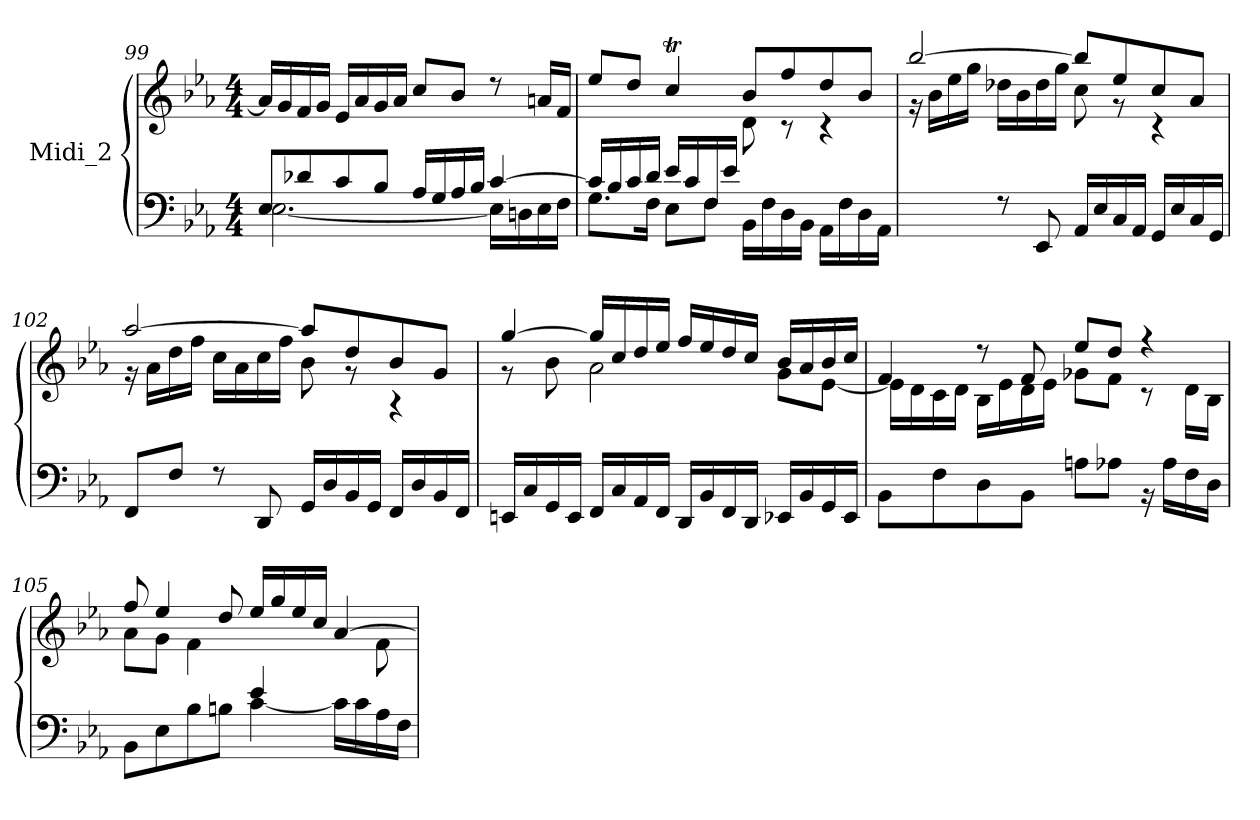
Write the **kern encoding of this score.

**kern	**kern
*part1	*part1
*staff2	*staff1
*I"Midi_2	*
*clefF4	*clefG2
*k[b-e-a-]	*k[b-e-a-]
*E-:	*E-:
*M4/4	*M4/4
=99	=99
*^	*^
8E-L	[2.E-\	16a-/LL]	1ryy
.	.	16g/	.
8d-X	.	16f/	.
.	.	16g/JJ	.
8c	.	16e-/LL	.
.	.	16a-/	.
8B-J	.	16g/	.
.	.	16a-/JJ	.
16A-LL	.	8cc/L	.
16G	.	.	.
16A-	.	8b-/J	.
16B-JJ	.	.	.
[4c/	16E-\LL]	8r	.
.	16Dn\	.	.
.	16E-\	16an/LL	.
.	16F\JJ	16f/JJ	.
=100	=100	=100	=100
16cLL]	8.G\L	8ee-/L	2ryy
16B-/	.	.	.
16c/	.	8dd/J	.
16d/JJ	16F\J	.	.
16e-/LL	8E-L	4ccT/	.
16c/	.	.	.
16F/	8F\J	.	.
16e-/JJ	.	.	.
2ryy	16BB-LL	8b-L	8d\
.	16F\	.	.
.	16D\	8ff	8r
.	16BB-\JJ	.	.
.	16AA-\LL	8dd	4r
.	16F\	.	.
.	16D\	8b-J	.
.	16AA-\JJ	.	.
!!LO:LB:g=z	!!
=101	=101	=101	=101
4ryy	1ryy	[2bb-/	16r
.	.	.	16b-\LL
.	.	.	16ee-\
.	.	.	16gg\JJ
8r	.	.	16dd-X\LL
.	.	.	16b-\
8EE-	.	.	16dd-\
.	.	.	16gg\JJ
16AA-LL	.	8bb-L]	8cc\
16E-	.	.	.
16C	.	8ee-	8r
16AA-JJ	.	.	.
16GGLL	.	8cc	4r
16E-	.	.	.
16C	.	8a-J	.
16GGJJ	.	.	.
=102	=102	=102	=102
8FFL	1ryy	[2aa-/	16r
.	.	.	16a-LL
8FJ	.	.	16dd
.	.	.	16ffJJ
8r	.	.	16ccLL
.	.	.	16a-
8DD	.	.	16cc
.	.	.	16ffJJ
16GGLL	.	8aa-/L]	8b-\
16D	.	.	.
16BB-	.	8dd/	8r
16GGJJ	.	.	.
16FFLL	.	8b-/	4r
16D	.	.	.
16BB-	.	8g/J	.
16FFJJ	.	.	.
=103	=103	=103	=103
16EEnLL	1ryy	[4gg/	8r
16C	.	.	.
16GG	.	.	8b-\
16EEJJ	.	.	.
16FFLL	.	16gg/LL]	2a-\
16C	.	16cc/	.
16AA-	.	16dd/	.
16FFJJ	.	16ee-/JJ	.
16DDLL	.	16ffLL	.
16BB-	.	16ee-	.
16FF	.	16dd	.
16DDJJ	.	16ccJJ	.
16EE-XLL	.	16b-LL	8g\L
16BB-	.	16a-	.
16GG	.	16b-	[8e-\J
16EE-JJ	.	16ccJJ	.
!!LO:LB:g=z	!!
=104	=104	=104	=104
1ryy	8BB-\L	4f/	16e-LL]
.	.	.	16d
.	8F\	.	16c
.	.	.	16dJJ
.	8D\	8r	16B-\LL
.	.	.	16e-\
.	8BB-\J	8f/	16d\
.	.	.	16e-\JJ
.	8An\L	8ee-/L	8g-XL
.	8A-X\J	8dd/J	8fJ
.	16r	4r	8r
.	16A-LL	.	.
.	16F	.	16d\LL
.	16DJJ	.	16B-\JJ
=105	=105	=105	=105
2ryy	8BB-\L	8ff/	8a-\L
.	8E-\	4ee-/	8g\J
.	8B-\	.	4f\
.	8Bn\J	8dd/	.
4e-/	[4c\	16ee-/LL	8ryy
.	.	16gg/	.
.	.	16ee-/	4ryy
.	.	16cc/JJ	.
4ryy	16c\LL]	[4a-/	.
.	16c\	.	.
.	16A-\	.	8f\
.	16F\JJ	.	.
*v	*v	*	*
*	*v	*v
=	=
*-	*-
